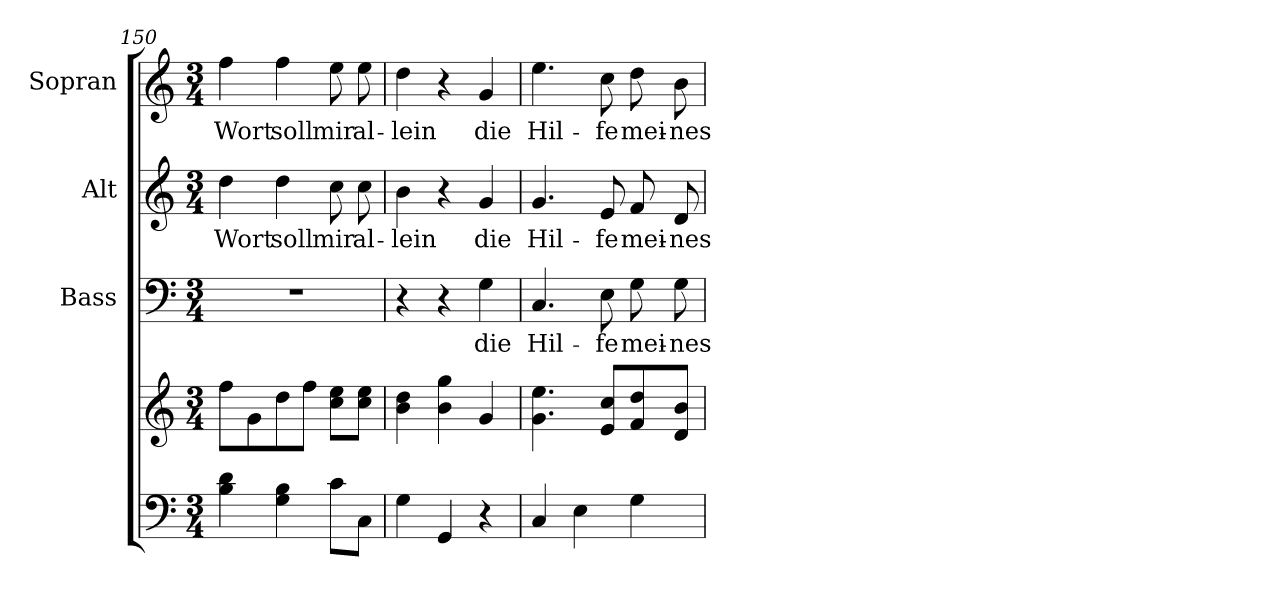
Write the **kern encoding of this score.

**kern	**kern	**kern	**text	**kern	**text	**kern	**text
*part4	*part4	*part3	*part3	*part2	*part2	*part1	*part1
*staff5	*staff4	*staff3	*staff3	*staff2	*staff2	*staff1	*staff1
*	*	*I"Bass	*	*I"Alt	*	*I"Sopran	*
*	*	*I'B.	*	*I'A.	*	*I'S.	*
*clefF4	*clefG2	*clefF4	*	*clefG2	*	*clefG2	*
*k[]	*k[]	*k[]	*	*k[]	*	*k[]	*
*C:	*C:	*C:	*	*C:	*	*C:	*
*M3/4	*M3/4	*M3/4	*	*M3/4	*	*M3/4	*
=150	=150	=150	=150	=150	=150	=150	=150
!	!	!	!	!	!LO:LY:b	!	!LO:LY:b
4B\ 4d\	8ff\L	2.r	.	4dd\	Wort	4ff\	Wort
.	8g\	.	.	.	.	.	.
!	!	!	!	!	!LO:LY:b	!	!LO:LY:b
4G\ 4B\	8dd\	.	.	4dd\	soll	4ff\	soll
.	8ff\J	.	.	.	.	.	.
!	!	!	!	!	!LO:LY:b	!	!LO:LY:b
8c\L	8cc\ 8ee\L	.	.	8cc\	mir	8ee\	mir
!	!	!	!	!	!LO:LY:b	!	!LO:LY:b
8C\J	8cc\ 8ee\J	.	.	8cc\	al-	8ee\	al-
=151	=151	=151	=151	=151	=151	=151	=151
!	!	!	!	!	!LO:LY:b	!	!LO:LY:b
4G\	4b\ 4dd\	4r	.	4b\	-lein	4dd\	-lein
4GG/	4b\ 4gg\	4r	.	4r	.	4r	.
!	!	!	!LO:LY:b	!	!LO:LY:b	!	!LO:LY:b
4r	4g/	4G\	die	4g/	die	4g/	die
!!LO:LB:g=z
=152	=152	=152	=152	=152	=152	=152	=152
!	!	!	!LO:LY:b	!	!LO:LY:b	!	!LO:LY:b
4C/	4.g\ 4.ee\	4.C/	Hil-	4.g/	Hil-	4.ee\	Hil-
4E\	.	.	.	.	.	.	.
!	!	!	!LO:LY:b	!	!LO:LY:b	!	!LO:LY:b
.	8e/ 8cc/L	8E\	-fe	8e/	-fe	8cc\	-fe
!	!	!	!LO:LY:b	!	!LO:LY:b	!	!LO:LY:b
4G\	8f/ 8dd/	8G\	mei-	8f/	mei-	8dd\	mei-
!	!	!	!LO:LY:b	!	!LO:LY:b	!	!LO:LY:b
.	8d/ 8b/J	8G\	-nes	8d/	-nes	8b\	-nes
=	=	=	=	=	=	=	=
*-	*-	*-	*-	*-	*-	*-	*-
